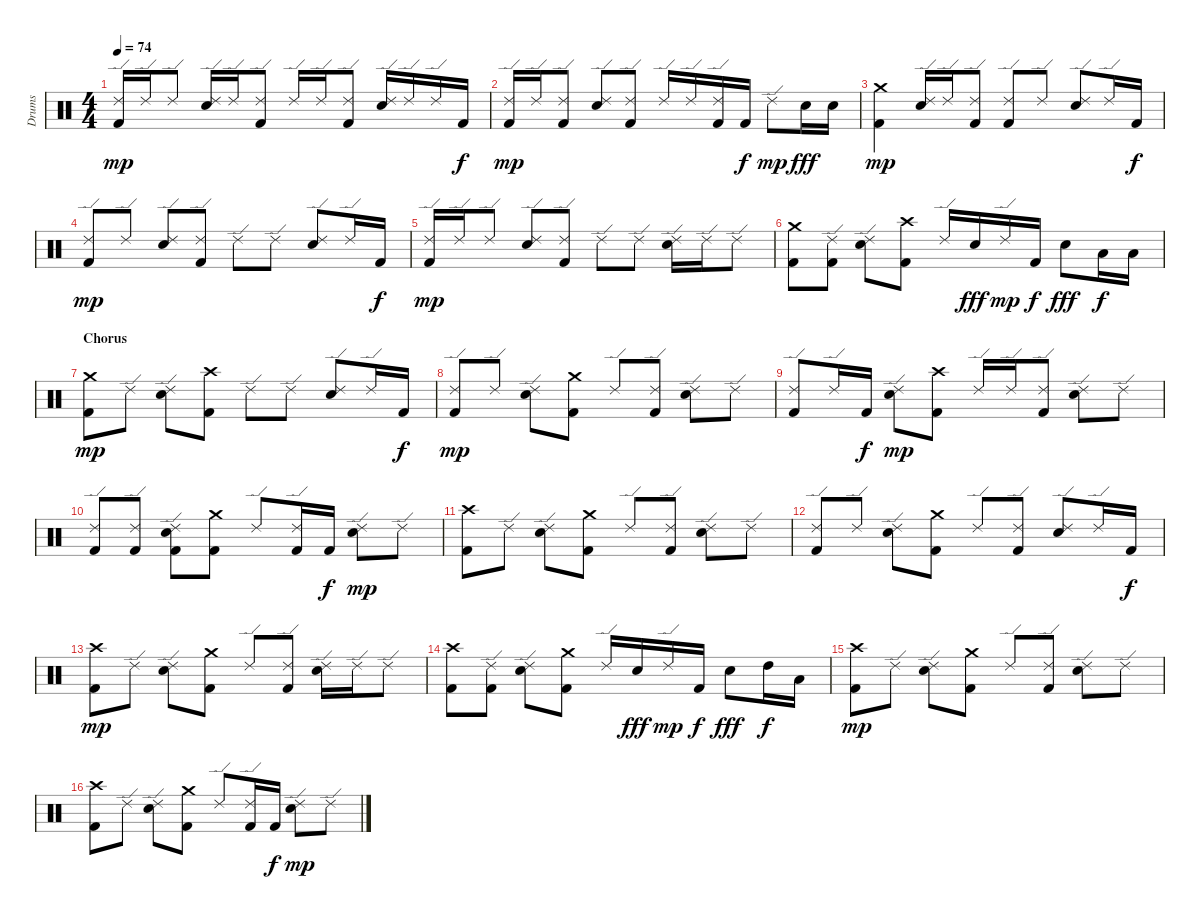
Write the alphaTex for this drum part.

\track ("Drums" "Drums") {instrument percussion}
\staff {score}
\articulation defaults
\ts (4 4)
\tempo 74
\clef neutral
\ks c
("Kick (hit) 2" "Ride (edge) 2").16{dy mp} "Ride (edge) 2".16 "Ride (edge) 2".8 ("Electric Snare (hit)" "Ride (edge) 2").16 "Ride (edge) 2".16 ("Kick (hit) 2" "Ride (edge) 2").8 "Ride (edge) 2".16 "Ride (edge) 2".16 ("Kick (hit) 2" "Ride (edge) 2").8 ("Electric Snare (hit)" "Ride (edge) 2").16 "Ride (edge) 2".16 "Ride (edge) 2".16 "Kick (hit) 2".16{dy f} |
("Kick (hit) 2" "Ride (edge) 2").16{dy mp} "Ride (edge) 2".16 ("Kick (hit) 2" "Ride (edge) 2").8 ("Electric Snare (hit)" "Ride (edge) 2").8 ("Kick (hit) 2" "Ride (edge) 2").8 "Ride (edge) 2".16 "Ride (edge) 2".16 ("Kick (hit) 2" "Ride (edge) 2").16 "Kick (hit) 2".16{dy f} "Ride (edge) 2".8{dy mp} "Electric Snare (hit)".16{dy fff} "Electric Snare (hit)".16 |
("Kick (hit) 2" "Crash medium (hit)").4{dy mp} ("Electric Snare (hit)" "Ride (edge) 2").16 "Ride (edge) 2".16 ("Kick (hit) 2" "Ride (edge) 2").8 ("Kick (hit) 2" "Ride (edge) 2").8 "Ride (edge) 2".8 ("Electric Snare (hit)" "Ride (edge) 2").8 "Ride (edge) 2".16 "Kick (hit) 2".16{dy f} |
("Kick (hit) 2" "Ride (edge) 2").8{dy mp} "Ride (edge) 2".8 ("Electric Snare (hit)" "Ride (edge) 2").8 ("Kick (hit) 2" "Ride (edge) 2").8 "Ride (edge) 2".8 "Ride (edge) 2".8 ("Electric Snare (hit)" "Ride (edge) 2").8 "Ride (edge) 2".16 "Kick (hit) 2".16{dy f} |
("Kick (hit) 2" "Ride (edge) 2").16{dy mp} "Ride (edge) 2".16 "Ride (edge) 2".8 ("Electric Snare (hit)" "Ride (edge) 2").8 ("Kick (hit) 2" "Ride (edge) 2").8 "Ride (edge) 2".8 "Ride (edge) 2".8 ("Electric Snare (hit)" "Ride (edge) 2").16 "Ride (edge) 2".16 "Ride (edge) 2".8 |
("Kick (hit) 2" "Crash medium (hit)").8 ("Kick (hit) 2" "Ride (edge) 2").8 ("Electric Snare (hit)" "Ride (edge) 2").8 ("Kick (hit) 2" "Crash high (hit)").8 "Ride (edge) 2".16 "Electric Snare (hit)".16{dy fff} "Ride (edge) 2".16{dy mp} "Kick (hit) 2".16{dy f} "Electric Snare (hit)".8{dy fff} "Low Tom (hit)".16{dy f} "Low Floor Tom (hit)".16 |
\section ("" "Chorus")
("Kick (hit) 2" "Crash medium (hit)").8{dy mp} "Ride (edge) 2".8 ("Electric Snare (hit)" "Ride (edge) 2").8 ("Kick (hit) 2" "Crash high (hit)").8 "Ride (edge) 2".8 "Ride (edge) 2".8 ("Electric Snare (hit)" "Ride (edge) 2").8 "Ride (edge) 2".16 "Kick (hit) 2".16{dy f} |
("Kick (hit) 2" "Ride (edge) 2").8{dy mp} "Ride (edge) 2".8 ("Electric Snare (hit)" "Ride (edge) 2").8 ("Kick (hit) 2" "Crash medium (hit)").8 "Ride (edge) 2".8 ("Kick (hit) 2" "Ride (edge) 2").8 ("Electric Snare (hit)" "Ride (edge) 2").8 "Ride (edge) 2".8 |
("Kick (hit) 2" "Ride (edge) 2").8 "Ride (edge) 2".16 "Kick (hit) 2".16{dy f} ("Electric Snare (hit)" "Ride (edge) 2").8{dy mp} ("Kick (hit) 2" "Crash high (hit)").8 "Ride (edge) 2".16 "Ride (edge) 2".16 ("Kick (hit) 2" "Ride (edge) 2").8 ("Electric Snare (hit)" "Ride (edge) 2").8 "Ride (edge) 2".8 |
("Kick (hit) 2" "Ride (edge) 2").8 ("Kick (hit) 2" "Ride (edge) 2").8 ("Kick (hit) 2" "Electric Snare (hit)" "Ride (edge) 2").8 ("Kick (hit) 2" "Crash medium (hit)").8 "Ride (edge) 2".8 ("Kick (hit) 2" "Ride (edge) 2").16 "Kick (hit) 2".16{dy f} ("Electric Snare (hit)" "Ride (edge) 2").8{dy mp} "Ride (edge) 2".8 |
("Kick (hit) 2" "Crash high (hit)").8 "Ride (edge) 2".8 ("Electric Snare (hit)" "Ride (edge) 2").8 ("Kick (hit) 2" "Crash medium (hit)").8 "Ride (edge) 2".8 ("Kick (hit) 2" "Ride (edge) 2").8 ("Electric Snare (hit)" "Ride (edge) 2").8 "Ride (edge) 2".8 |
("Kick (hit) 2" "Ride (edge) 2").8 "Ride (edge) 2".8 ("Electric Snare (hit)" "Ride (edge) 2").8 ("Kick (hit) 2" "Crash medium (hit)").8 "Ride (edge) 2".8 ("Kick (hit) 2" "Ride (edge) 2").8 ("Electric Snare (hit)" "Ride (edge) 2").8 "Ride (edge) 2".16 "Kick (hit) 2".16{dy f} |
("Kick (hit) 2" "Crash high (hit)").8{dy mp} "Ride (edge) 2".8 ("Electric Snare (hit)" "Ride (edge) 2").8 ("Kick (hit) 2" "Crash medium (hit)").8 "Ride (edge) 2".8 ("Kick (hit) 2" "Ride (edge) 2").8 ("Electric Snare (hit)" "Ride (edge) 2").16 "Ride (edge) 2".16 "Ride (edge) 2".8 |
("Kick (hit) 2" "Crash high (hit)").8 ("Kick (hit) 2" "Ride (edge) 2").8 ("Electric Snare (hit)" "Ride (edge) 2").8 ("Kick (hit) 2" "Crash medium (hit)").8 "Ride (edge) 2".16 "Electric Snare (hit)".16{dy fff} "Ride (edge) 2".16{dy mp} "Kick (hit) 2".16{dy f} "Electric Snare (hit)".8{dy fff} "High Tom (hit)".16{dy f} "Low Tom (hit)".16 |
("Kick (hit) 2" "Crash high (hit)").8{dy mp} "Ride (edge) 2".8 ("Electric Snare (hit)" "Ride (edge) 2").8 ("Kick (hit) 2" "Crash medium (hit)").8 "Ride (edge) 2".8 ("Kick (hit) 2" "Ride (edge) 2").8 ("Electric Snare (hit)" "Ride (edge) 2").8 "Ride (edge) 2".8 |
("Kick (hit) 2" "Crash high (hit)").8 "Ride (edge) 2".8 ("Electric Snare (hit)" "Ride (edge) 2").8 ("Kick (hit) 2" "Crash medium (hit)").8 "Ride (edge) 2".8 ("Kick (hit) 2" "Ride (edge) 2").16 "Kick (hit) 2".16{dy f} ("Electric Snare (hit)" "Ride (edge) 2").8{dy mp} "Ride (edge) 2".8
